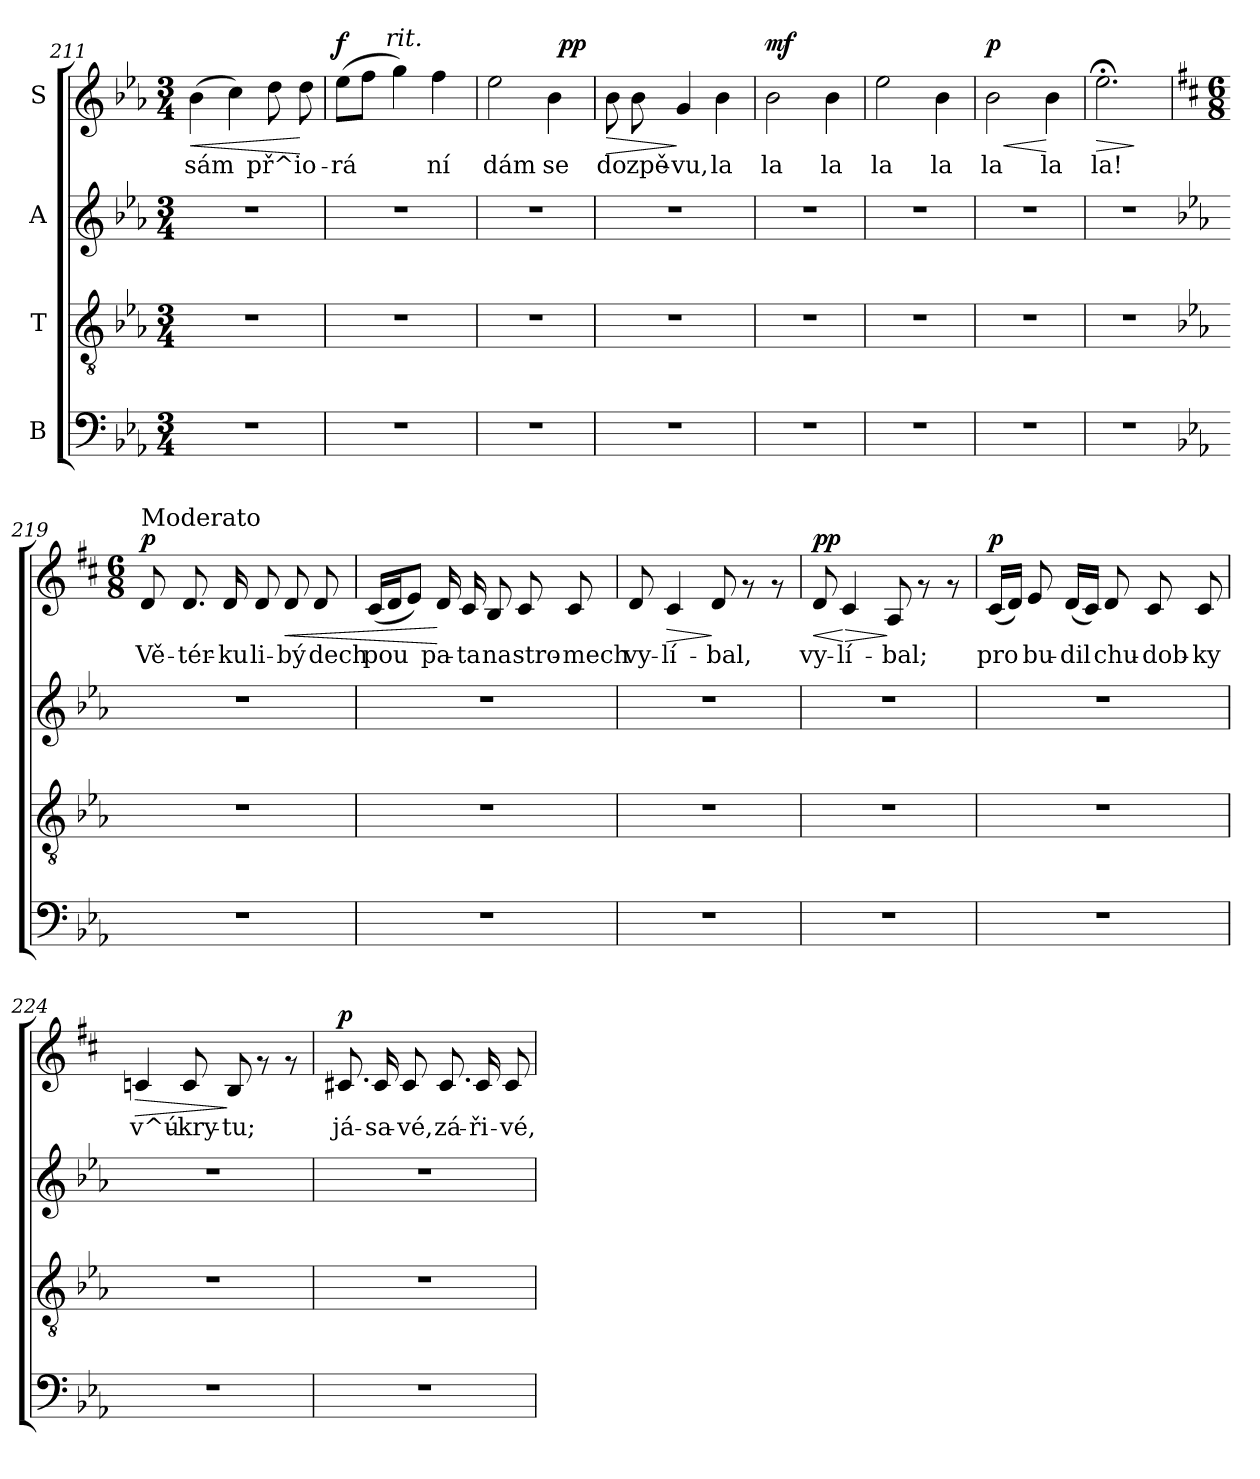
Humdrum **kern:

**kern	**kern	**kern	**kern	**text	**dynam
*part4	*part3	*part2	*part1	*part1	*part1
*staff4	*staff3	*staff2	*staff1	*staff1	*staff1
*I"B	*I"T	*I"A	*I"S	*	*
*clefF4	*clefGv2	*clefG2	*clefG2	*	*
*k[b-e-a-]	*k[b-e-a-]	*k[b-e-a-]	*k[b-e-a-]	*	*
*E-:	*E-:	*E-:	*E-:	*	*
*M3/4	*M3/4	*M3/4	*M3/4	*	*
=211	=211	=211	=211	=211	=211
!	!	!	!	!LO:LY:b:rj	!LO:HP:b
2.r	2.r	2.r	(>4b-\	sám	<
!	!	!	!	!LO:LY:b:rj	!
.	.	.	4cc\)	.	.
!	!	!	!	!LO:LY:b:rj	!
.	.	.	8dd\	př^i	.
!	!	!	!	!LO:LY:b:rj	!
.	.	.	8dd\	o-	[
=212	=212	=212	=212	=212	=212
!	!	!	!	!LO:LY:b:rj	!LO:DY:a
*	*	*	*^	*	*
2.r	2.r	2.r	(>8ee-\L	8...ryy	-rá-	f
!	!	!	!	!	!LO:LY:b:rj	!
.	.	.	8ff\J	.	--	.
!	!	!	!	!LO:TX:a:i:t=rit.	!	!
.	.	.	.	2ryy	.	.
!	!	!	!	!	!LO:LY:b:rj	!
.	.	.	4gg\)	.	--	.
!	!	!	!	!	!LO:LY:b:rj	!
.	.	.	4ff\	.	-ní	.
.	.	.	.	64ryy	.	.
=213	=213	=213	=213	=213	=213	=213
!	!	!	!	!	!LO:LY:b:rj	!
2.r	2.r	2.r	2ee-\	2ryy	dám	.
!	!	!	!	!	!LO:LY:b:rj	!
.	.	.	4b-\	32ryy	se	.
!	!	!	!	!	!	!LO:DY:b
.	.	.	.	8..ryy	.	pp
!!LO:PB:g=z
=214	=214	=214	=214	=214	=214	=214
!	!	!	!	!	!LO:LY:b:rj	!LO:HP:b
*	*	*	*v	*v	*	*
2.r	2.r	2.r	8b-\	do	>
!	!	!	!	!LO:LY:b:rj	!
.	.	.	8b-\	zpě-	.
!	!	!	!	!LO:LY:b:rj	!
.	.	.	4g/	-vu,	]
!	!	!	!	!LO:LY:b:rj	!
.	.	.	4b-\	la	.
=215	=215	=215	=215	=215	=215
!	!	!	!	!LO:LY:b:rj	!LO:DY:a
2.r	2.r	2.r	2b-\	la	mf
!	!	!	!	!LO:LY:b:rj	!
.	.	.	4b-\	la	.
=216	=216	=216	=216	=216	=216
!	!	!	!	!LO:LY:b:rj	!
2.r	2.r	2.r	2ee-\	la	.
!	!	!	!	!LO:LY:b:rj	!
.	.	.	4b-\	la	.
=217	=217	=217	=217	=217	=217
!	!	!	!	!LO:LY:b:rj	!LO:HP:b
!	!	!	!	!	!LO:DY:n=1:a
2.r	2.r	2.r	2b-\	la	< p
!	!	!	!	!LO:LY:b:rj	!
.	.	.	4b-\	la	[
=218	=218	=218	=218	=218	=218
!	!	!	!	!LO:LY:b:rj	!LO:HP:b
2.r	2.r	2.r	2.ee-;<\	la!	>
.	.	.	.	.	]
=219	=219	=219	=219!	=219!	=219!
*	*	*	*k[f#c#]	*	*
*	*	*	*D:	*	*
*	*	*	*M6/8	*	*
!	!	!	!LO:TX:a:t=Moderato	!	!
!	!	!	!	!LO:LY:b:rj	!LO:DY:a
2.r	2.r	2.r	8d/	Vě-	p
!	!	!	!	!LO:LY:b:rj	!
.	.	.	8.d/	-tér-	.
!	!	!	!	!LO:LY:b:rj	!
.	.	.	16d/	-ku	.
!	!	!	!	!LO:LY:b:rj	!
.	.	.	8d/	li-	.
!	!	!	!	!LO:LY:b:rj	!LO:HP:b
.	.	.	8d/	-bý	<
!	!	!	!	!LO:LY:b:rj	!
.	.	.	8d/	dech	.
=220	=220	=220	=220	=220	=220
!	!	!	!	!LO:LY:b:rj	!
2.r	2.r	2.r	(<16c#/L	pou-	.
!	!	!	!	!LO:LY:b:rj	!
.	.	.	16d/	--	.
!	!	!	!	!LO:LY:b:rj	!
.	.	.	8e/J)	--	.
!	!	!	!	!LO:LY:b:rj	!
.	.	.	16d/	-pa-	[
!	!	!	!	!LO:LY:b:rj	!
.	.	.	16c#/	-ta	.
!	!	!	!	!LO:LY:b:rj	!
.	.	.	8B/	na	.
!	!	!	!	!LO:LY:b:rj	!
.	.	.	8c#/	stro-	.
!	!	!	!	!LO:LY:b:rj	!
.	.	.	8c#/	-mech	.
=221	=221	=221	=221	=221	=221
!	!	!	!	!LO:LY:b:rj	!
2.r	2.r	2.r	8d/	vy-	.
!	!	!	!	!LO:LY:b:rj	!LO:HP:b
.	.	.	4c#/	-lí-	>
!	!	!	!	!LO:LY:b:rj	!
.	.	.	8d/	-bal,	]
.	.	.	8rf	.	.
.	.	.	8rf	.	.
=222	=222	=222	=222	=222	=222
!	!	!	!	!LO:LY:b:rj	!LO:HP:b
!	!	!	!	!	!LO:DY:n=1:a
2.r	2.r	2.r	8d/	vy-	< pp
!	!	!	!	!LO:LY:b:rj	!LO:HP:n=1:b
.	.	.	4c#/	-lí-	[ >
!	!	!	!	!LO:LY:b:rj	!
.	.	.	8A/	-bal;	]
.	.	.	8rf	.	.
.	.	.	8rf	.	.
!!LO:LB:g=z
=223	=223	=223	=223	=223	=223
!	!	!	!	!LO:LY:b:rj	!LO:DY:a
2.r	2.r	2.r	(<16c#/L	pro-	p
!	!	!	!	!LO:LY:b:rj	!
.	.	.	16d/J)	--	.
!	!	!	!	!LO:LY:b:rj	!
.	.	.	8e/	-bu-	.
!	!	!	!	!LO:LY:b:rj	!
.	.	.	(<16d/L	-dil	.
!	!	!	!	!LO:LY:b:rj	!
.	.	.	16c#/J)	.	.
!	!	!	!	!LO:LY:b:rj	!
.	.	.	8d/	chu-	.
!	!	!	!	!LO:LY:b:rj	!
.	.	.	8c#/	-dob-	.
!	!	!	!	!LO:LY:b:rj	!
.	.	.	8c#/	-ky	.
=224	=224	=224	=224	=224	=224
!	!	!	!	!LO:LY:b:rj	!LO:HP:b
2.r	2.r	2.r	4cn/	v^ú-	>
!	!	!	!	!LO:LY:b:rj	!
.	.	.	8c/	-kry-	.
!	!	!	!	!LO:LY:b:rj	!
.	.	.	8B/	-tu;	]
.	.	.	8rf	.	.
.	.	.	8rf	.	.
=225	=225	=225	=225	=225	=225
!	!	!	!	!LO:LY:b:rj	!LO:DY:a
2.r	2.r	2.r	8.c#X/	já-	p
!	!	!	!	!LO:LY:b:rj	!
.	.	.	16c#/	-sa-	.
!	!	!	!	!LO:LY:b:rj	!
.	.	.	8c#/	-vé,	.
!	!	!	!	!LO:LY:b:rj	!
.	.	.	8.c#/	zá-	.
!	!	!	!	!LO:LY:b:rj	!
.	.	.	16c#/	-ři-	.
!	!	!	!	!LO:LY:b:rj	!
.	.	.	8c#/	-vé,	.
=	=	=	=	=	=
*-	*-	*-	*-	*-	*-
